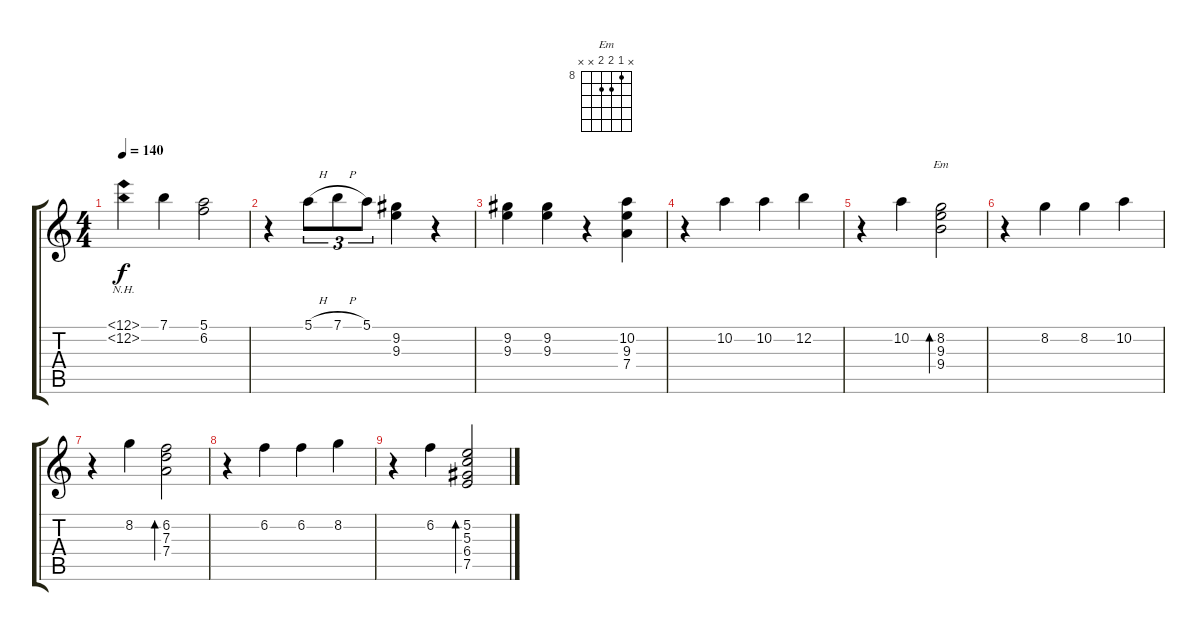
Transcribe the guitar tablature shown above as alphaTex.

\track "" {instrument acousticguitarnylon}
\staff {score tabs}
\tuning (E4 B3 G3 D3 A2 E2) {hide}
\chord ("Em" x 8 9 9 x x) {firstfret 8}
\ts (4 4)
\tempo 140
\clef g2
\ks c
(12.1{nh} 12.2{nh}).4{dy f} 7.1.4 (5.1 6.2).2 |
r.4 5.1{h}.8{tu (3 2)} 7.1{h}.8{tu (3 2)} 5.1.8{tu (3 2)} (9.2 9.3).4 r.4 |
(9.2 9.3).4 (9.2 9.3).4 r.4 (10.2 9.3 7.4).4 |
r.4 10.2.4 10.2.4 12.2.4 |
r.4 10.2.4 (8.2 9.3 9.4).2{bd 120 ch "Em"} |
r.4 8.2.4 8.2.4 10.2.4 |
r.4 8.2.4 (6.2 7.3 7.4).2{bd 60} |
r.4 6.2.4 6.2.4 8.2.4 |
r.4 6.2.4 (5.2 5.3 6.4 7.5).2{bd 60}
